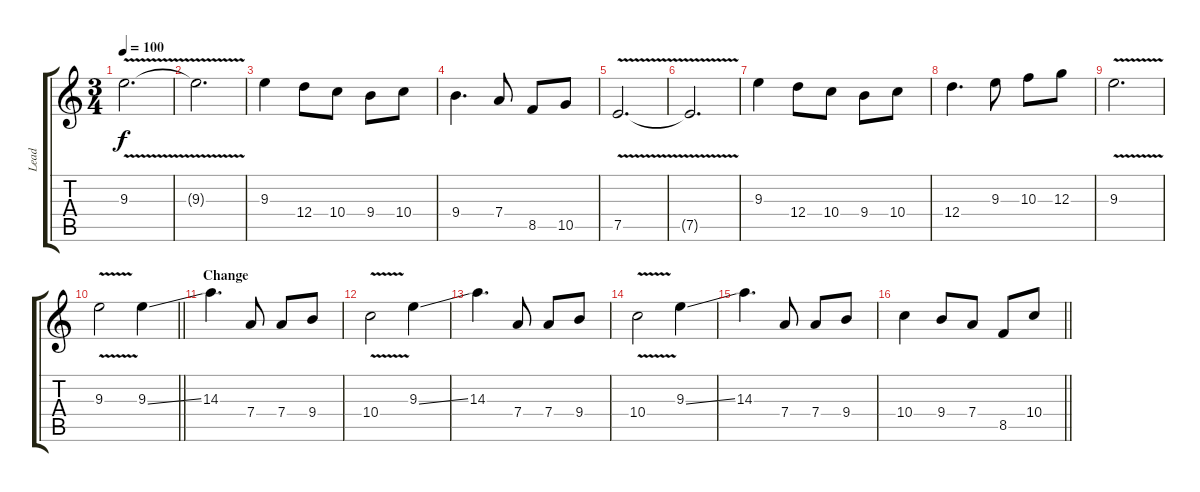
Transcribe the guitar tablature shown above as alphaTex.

\track ("Lead" "Lead") {instrument distortionguitar}
\staff {score tabs}
\tuning (E4 B3 G3 D3 A2 E2) {hide}
\ts (3 4)
\tempo 100
\clef g2
\ks c
9.3{v}.2{d dy f} |
9.3{t}.2{d} |
9.3.4 12.4.8 10.4.8 9.4.8 10.4.8 |
9.4.4{d} 7.4.8 8.5.8 10.5.8 |
7.5{v}.2{d} |
7.5{t}.2{d} |
9.3.4 12.4.8 10.4.8 9.4.8 10.4.8 |
12.4.4{d} 9.3.8 10.3.8 12.3.8 |
9.3{v}.2{d} |
\barLineRight lightlight
9.3{v}.2 9.3{ss}.4 |
\section ("" "Change")
14.3.4{d} 7.4.8 7.4.8 9.4.8 |
10.4{v}.2 9.3{ss}.4 |
14.3.4{d} 7.4.8 7.4.8 9.4.8 |
10.4{v}.2 9.3{ss}.4 |
14.3.4{d} 7.4.8 7.4.8 9.4.8 |
\barLineRight lightlight
10.4.4 9.4.8 7.4.8 8.5.8 10.4.8
